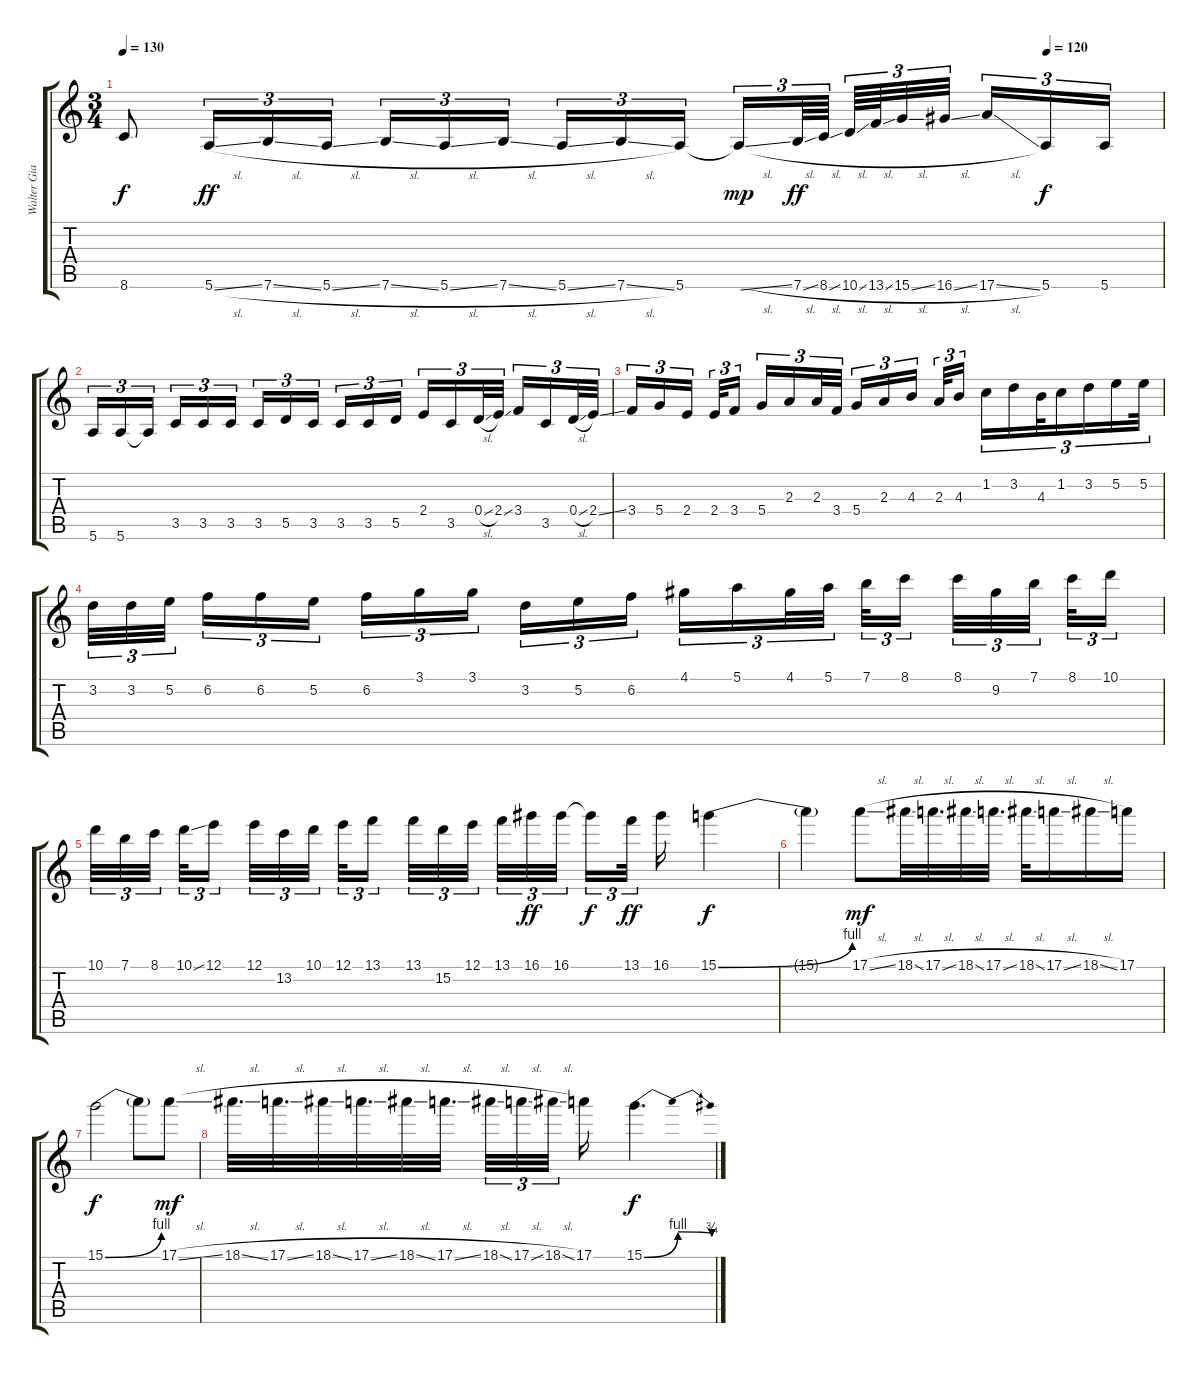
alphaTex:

\track ("Walter Giardino" "Walter Gia") {instrument distortionguitar}
\staff {score tabs}
\tuning (E4 B3 G3 D3 A2 E2) {hide}
\ts (3 4)
\tempo 130
\tempo (120 0.8888888888888888)
\clef g2
\ks c
8.6{t}.8{dy f} 5.6{sl}.16{tu (3 2) dy ff} 7.6{sl}.16{tu (3 2)} 5.6{sl}.16{tu (3 2)} 7.6{sl}.16{tu (3 2)} 5.6{sl}.16{tu (3 2)} 7.6{sl}.16{tu (3 2) beam splitsecondary} 5.6{sl}.16{tu (3 2)} 7.6{sl}.16{tu (3 2)} 5.6.16{tu (3 2)} 5.6{sl t}.16{tu (3 2) dy mp} 7.6{sl}.64{tu (3 2) dy ff} 8.6{sl}.64{tu (3 2) beam splitsecondary} 10.6{sl}.64{tu (3 2)} 13.6{sl}.64{tu (3 2)} 15.6{sl}.32{tu (3 2)} 16.6{sl}.32{tu (3 2) beam splitsecondary} 17.6{sl}.16{tu (3 2)} 5.6.16{tu (3 2) dy f} 5.6.16{tu (3 2)} |
5.6.16{tu (3 2)} 5.6.16{tu (3 2)} 5.6{t}.16{tu (3 2) beam splitsecondary} 3.5.16{tu (3 2)} 3.5.16{tu (3 2)} 3.5.16{tu (3 2)} 3.5.16{tu (3 2)} 5.5.16{tu (3 2)} 3.5.16{tu (3 2) beam splitsecondary} 3.5.16{tu (3 2)} 3.5.16{tu (3 2)} 5.5.16{tu (3 2)} 2.4.16{tu (3 2)} 3.5.16{tu (3 2)} 0.4{sl}.32{tu (3 2)} 2.4{ss}.32{tu (3 2) beam splitsecondary} 3.4.16{tu (3 2)} 3.5.16{tu (3 2)} 0.4{sl}.32{tu (3 2)} 2.4{ss}.32{tu (3 2)} |
3.4.16{tu (3 2)} 5.4.16{tu (3 2)} 2.4.16{tu (3 2) beam splitsecondary} 2.4.32{tu (3 2)} 3.4.16{tu (3 2) beam splitsecondary} 5.4.16{tu (3 2)} 2.3.16{tu (3 2)} 2.3.32{tu (3 2)} 3.4.32{tu (3 2) beam splitsecondary} 5.4.16{tu (3 2)} 2.3.16{tu (3 2)} 4.3.16{tu (3 2) beam splitsecondary} 2.3.32{tu (3 2)} 4.3.16{tu (3 2)} 1.2.16{tu (3 2)} 3.2.16{tu (3 2)} 4.3.32{tu (3 2)} 1.2.16{tu (3 2)} 3.2.16{tu (3 2)} 5.2.16{tu (3 2)} 5.2.32{tu (3 2)} |
3.2.32{tu (3 2)} 3.2.32{tu (3 2)} 5.2.32{tu (3 2) beam splitsecondary} 6.2.16{tu (3 2)} 6.2.16{tu (3 2)} 5.2.16{tu (3 2) beam splitsecondary} 6.2.16{tu (3 2)} 3.1.16{tu (3 2)} 3.1.16{tu (3 2) beam splitsecondary} 3.2.16{tu (3 2)} 5.2.16{tu (3 2)} 6.2.16{tu (3 2) beam splitsecondary} 4.1.16{tu (3 2)} 5.1.16{tu (3 2)} 4.1.32{tu (3 2)} 5.1.32{tu (3 2) beam splitsecondary} 7.1.32{tu (3 2)} 8.1.16{tu (3 2) beam splitsecondary} 8.1.32{tu (3 2)} 9.2.32{tu (3 2)} 7.1.32{tu (3 2) beam splitsecondary} 8.1.32{tu (3 2)} 10.1.16{tu (3 2)} |
10.1.32{tu (3 2)} 7.1.32{tu (3 2)} 8.1.32{tu (3 2) beam splitsecondary} 10.1{ss}.32{tu (3 2)} 12.1.16{tu (3 2) beam splitsecondary} 12.1.32{tu (3 2)} 13.2.32{tu (3 2)} 10.1.32{tu (3 2) beam splitsecondary} 12.1.32{tu (3 2)} 13.1.16{tu (3 2)} 13.1.32{tu (3 2)} 15.2.32{tu (3 2)} 12.1.32{tu (3 2) beam splitsecondary} 13.1.32{tu (3 2)} 16.1.32{tu (3 2) dy ff} 16.1.32{tu (3 2) beam splitsecondary} 16.1{t}.16{tu (3 2) dy f} 13.1.32{tu (3 2) dy ff beam splitsecondary} 16.1.16 15.1{be (bend 0 0 60 4)}.4{dy f} |
15.1{t}.4 17.1{sl}.8{dy mf} 18.1{sl}.32 17.1{sl}.32{d} 18.1{sl}.32 17.1{sl}.32{d} 18.1{sl}.32 17.1{sl}.16 18.1{sl}.16 17.1.16 |
15.1{be (bend 0 0 60 4)}.2{dy f} 15.1{t}.8 17.1{sl}.8{dy mf} |
18.1{sl}.32{d} 17.1{sl}.32{d} 18.1{sl}.32 17.1{sl}.32{d} 18.1{sl}.32 17.1{sl}.32{d} 18.1{sl}.32{tu (3 2)} 17.1{sl}.32{tu (3 2)} 18.1{sl}.32{tu (3 2) beam splitsecondary} 17.1.16 15.1{be (bendrelease 0 0 20 4 55 4 60 3)}.4{d dy f}
